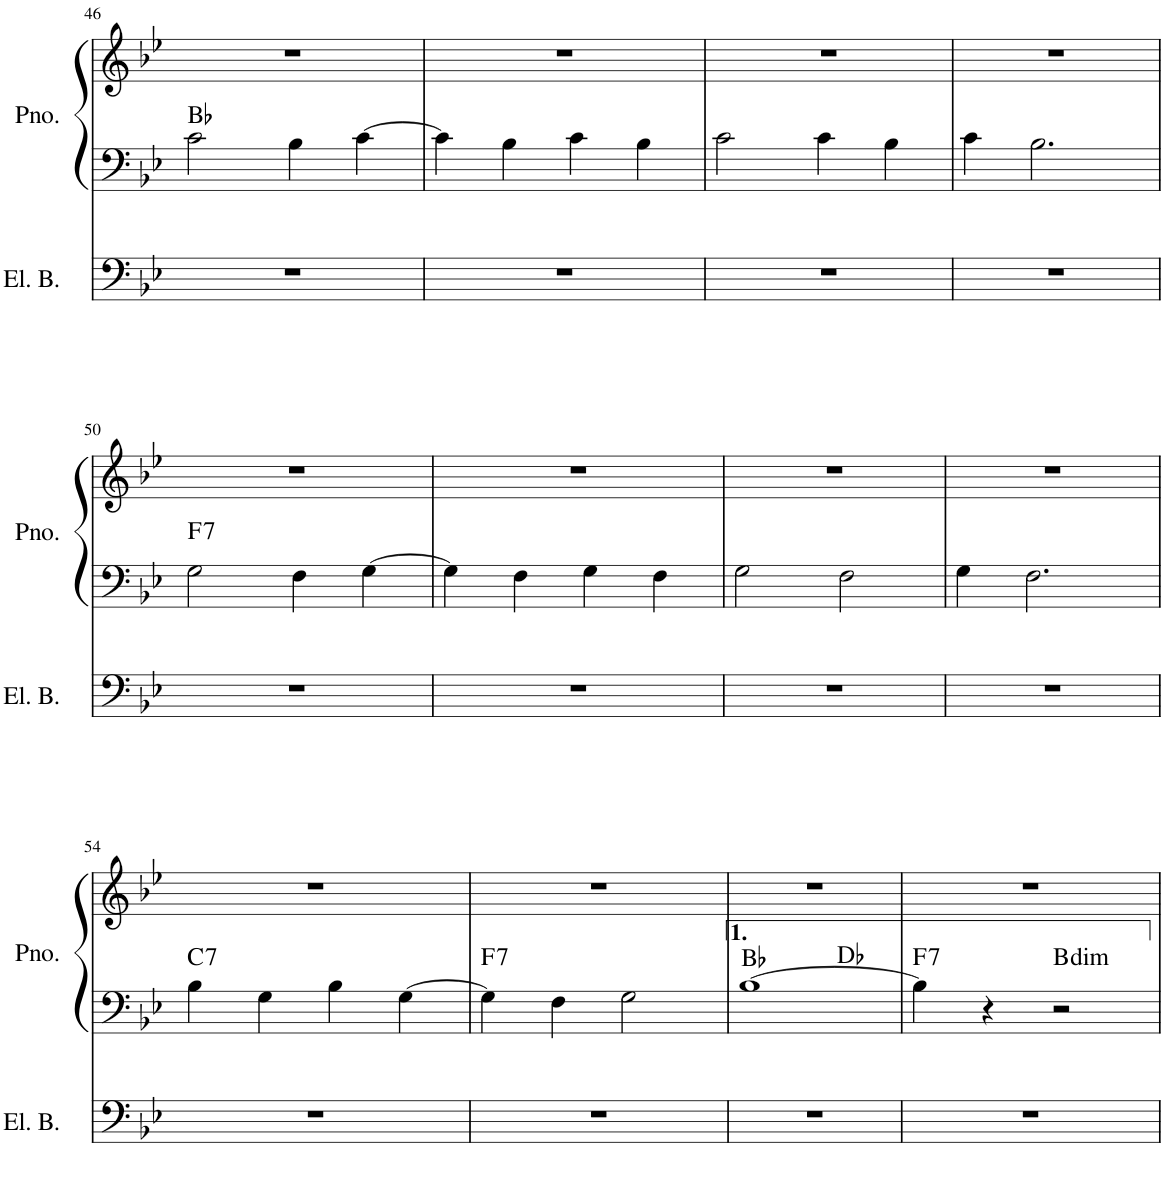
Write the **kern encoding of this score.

**kern	**kern	**kern	**harte
*part2	*part1	*part1	*part1
*staff3	*staff2	*staff1	*
*I"Electric Bass	*I"Piano	*	*
*I'El. B.	*I'Pno.	*	*
!!LO:PB:g=z
*clefF4	*clefF4	*clefG2	*
*Trd7c12	*	*	*
*k[b-e-]	*k[b-e-]	*k[b-e-]	*
*M4/4	*M4/4	*M4/4	*
=46	=46	=46	=46
1r	2c\	1r	Bb:maj
.	4B-\	.	.
.	[4c\	.	.
=47	=47	=47	=47
1r	4c\]	1r	.
.	4B-\	.	.
.	4c\	.	.
.	4B-\	.	.
=48	=48	=48	=48
1r	2c\	1r	.
.	4c\	.	.
.	4B-\	.	.
=49	=49	=49	=49
1r	4c\	1r	.
.	2.B-\	.	.
!!LO:LB:g=z
=50	=50	=50	=50
!	!	!	!LO:H:kt=7
1r	2G\	1r	F:7
.	4F\	.	.
.	[4G\	.	.
=51	=51	=51	=51
1r	4G\]	1r	.
.	4F\	.	.
.	4G\	.	.
.	4F\	.	.
=52	=52	=52	=52
1r	2G\	1r	.
.	2F\	.	.
=53	=53	=53	=53
1r	4G\	1r	.
.	2.F\	.	.
!!LO:LB:g=z
=54	=54	=54	=54
!	!	!	!LO:H:kt=7
1r	4B-\	1r	C:7
.	4G\	.	.
.	4B-\	.	.
.	[4G\	.	.
=55	=55	=55	=55
!	!	!	!LO:H:kt=7
1r	4G\]	1r	F:7
.	4F\	.	.
.	2G\	.	.
=56	=56	=56	=56
1r	[1B-	1r	Bb:maj Db:maj
=57	=57	=57	=57
!	!	!	!LO:H:kt=7
*	*	*^	*
1r	4B-\]	1r	2ryy	F:7
.	4r	.	.	.
!	!	!	!	!LO:H:kt=dim
.	2r	.	2ryy	B:dim
*	*	*v	*v	*
=	=	=	=
*-	*-	*-	*-
